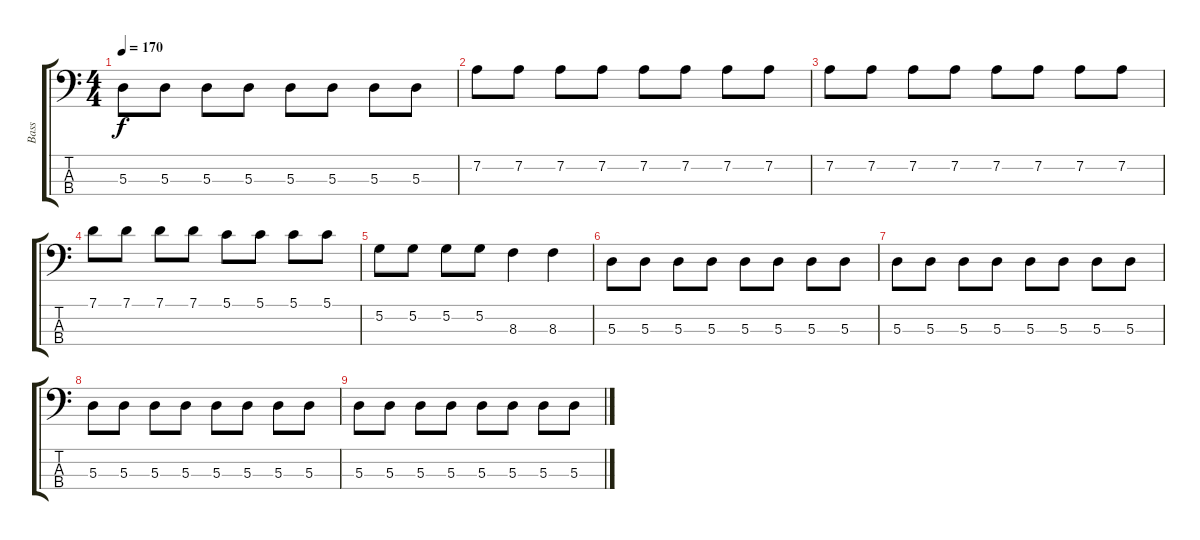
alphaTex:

\track ("Bass" "Bass") {instrument electricbassfinger}
\staff {score tabs}
\tuning (G2 D2 A1 E1) {hide}
\ts (4 4)
\tempo 170
\clef f4
\ks c
5.3.8{dy f} 5.3.8 5.3.8 5.3.8 5.3.8 5.3.8 5.3.8 5.3.8 |
7.2.8 7.2.8 7.2.8 7.2.8 7.2.8 7.2.8 7.2.8 7.2.8 |
7.2.8 7.2.8 7.2.8 7.2.8 7.2.8 7.2.8 7.2.8 7.2.8 |
7.1.8 7.1.8 7.1.8 7.1.8 5.1.8 5.1.8 5.1.8 5.1.8 |
5.2.8 5.2.8 5.2.8 5.2.8 8.3.4 8.3.4 |
5.3.8 5.3.8 5.3.8 5.3.8 5.3.8 5.3.8 5.3.8 5.3.8 |
5.3.8 5.3.8 5.3.8 5.3.8 5.3.8 5.3.8 5.3.8 5.3.8 |
5.3.8 5.3.8 5.3.8 5.3.8 5.3.8 5.3.8 5.3.8 5.3.8 |
5.3.8 5.3.8 5.3.8 5.3.8 5.3.8 5.3.8 5.3.8 5.3.8
